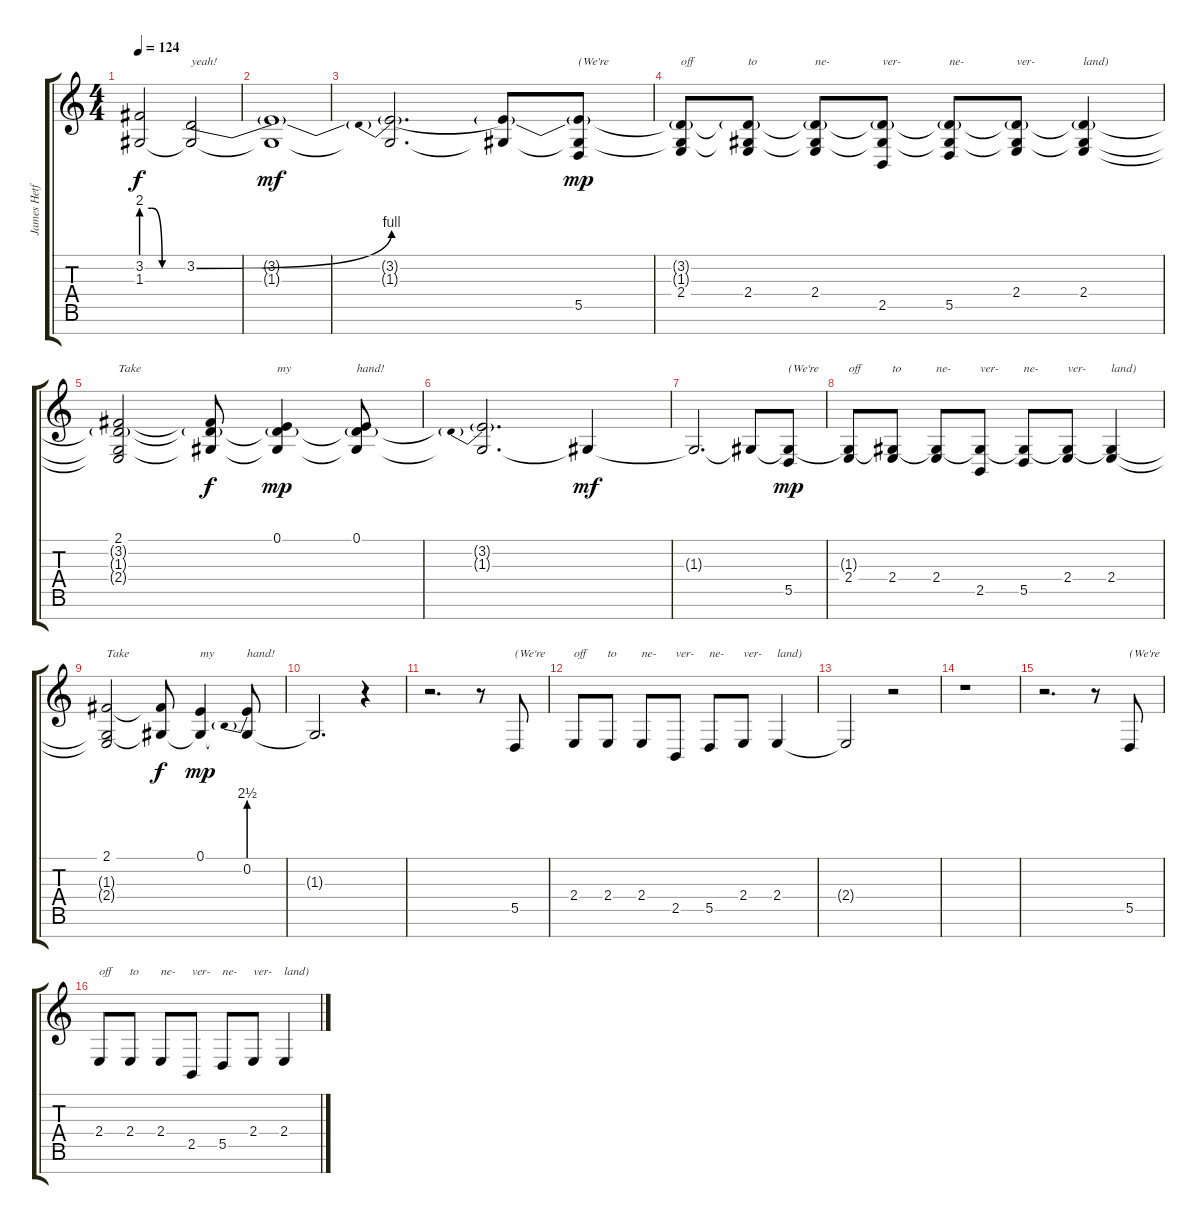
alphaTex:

\track ("James Hetfield (Vocals)" "James Hetf") {instrument baritonesax}
\staff {score tabs}
\tuning (E4 B3 G3 D3 A2 E2 B1) {hide}
\ts (4 4)
\tempo 124
\clef g2
\ks c
(3.2{be (custom 0 8 15 8 30 0 60 0) t} 1.3{t}).2{dy f} (3.2{be (bend 0 0 60 4)} 1.3{t}).2{txt "yeah!"} |
(3.2{t} 1.3{t}).1{dy mf} |
(3.2{be (prebend 0 4 60 4) t} 1.3{t}).2{d} (3.2{t} 1.3{t}).8 (3.2{t} 1.3{t} 5.5).8{txt "(We're" dy mp} |
(3.2{t} 1.3{t} 2.4).8{txt "off"} (3.2{t} 1.3{t} 2.4).8{txt "to"} (3.2{t} 1.3{t} 2.4).8{txt "ne-"} (3.2{t} 1.3{t} 2.5).8{txt "ver-"} (3.2{t} 1.3{t} 5.5).8{txt "ne-"} (3.2{t} 1.3{t} 2.4).8{txt "ver-"} (3.2{t} 1.3{t} 2.4).4{txt "land)"} |
(2.1 3.2{t} 1.3{t} 2.4{t}).2{txt "Take"} (2.1{t} 3.2{t} 1.3{t}).8{dy f} (0.1 3.2{t} 1.3{t}).4{txt "my" dy mp} (0.1 3.2{t} 1.3{t}).8{txt "hand!"} |
(3.2{be (prebend 0 4 60 4) t} 1.3{t}).2{d} 1.3{t}.4{dy mf} |
1.3{t}.2{d} 1.3{t}.8 (1.3{t} 5.5).8{txt "(We're" dy mp} |
(1.3{t} 2.4).8{txt "off"} (1.3{t} 2.4).8{txt "to"} (1.3{t} 2.4).8{txt "ne-"} (1.3{t} 2.5).8{txt "ver-"} (1.3{t} 5.5).8{txt "ne-"} (1.3{t} 2.4).8{txt "ver-"} (1.3{t} 2.4).4{txt "land)"} |
(2.1 1.3{t} 2.4{t}).2{txt "Take"} (2.1{t} 1.3{t}).8{dy f} (0.1 1.3{t}).4{txt "my" dy mp} (0.2{be (prebend 0 10 60 10)} 1.3{t}).8{txt "hand!"} |
1.3{be (hold 0 0 60 0) t}.2{d} r.4 |
r.2{d} r.8 5.5.8{txt "(We're"} |
2.4.8{txt "off"} 2.4.8{txt "to"} 2.4.8{txt "ne-"} 2.5.8{txt "ver-"} 5.5.8{txt "ne-"} 2.4.8{txt "ver-"} 2.4.4{txt "land)"} |
2.4{t}.2 r.2 |
r.1 |
r.2{d} r.8 5.5.8{txt "(We're"} |
2.4.8{txt "off"} 2.4.8{txt "to"} 2.4.8{txt "ne-"} 2.5.8{txt "ver-"} 5.5.8{txt "ne-"} 2.4.8{txt "ver-"} 2.4.4{txt "land)"}
